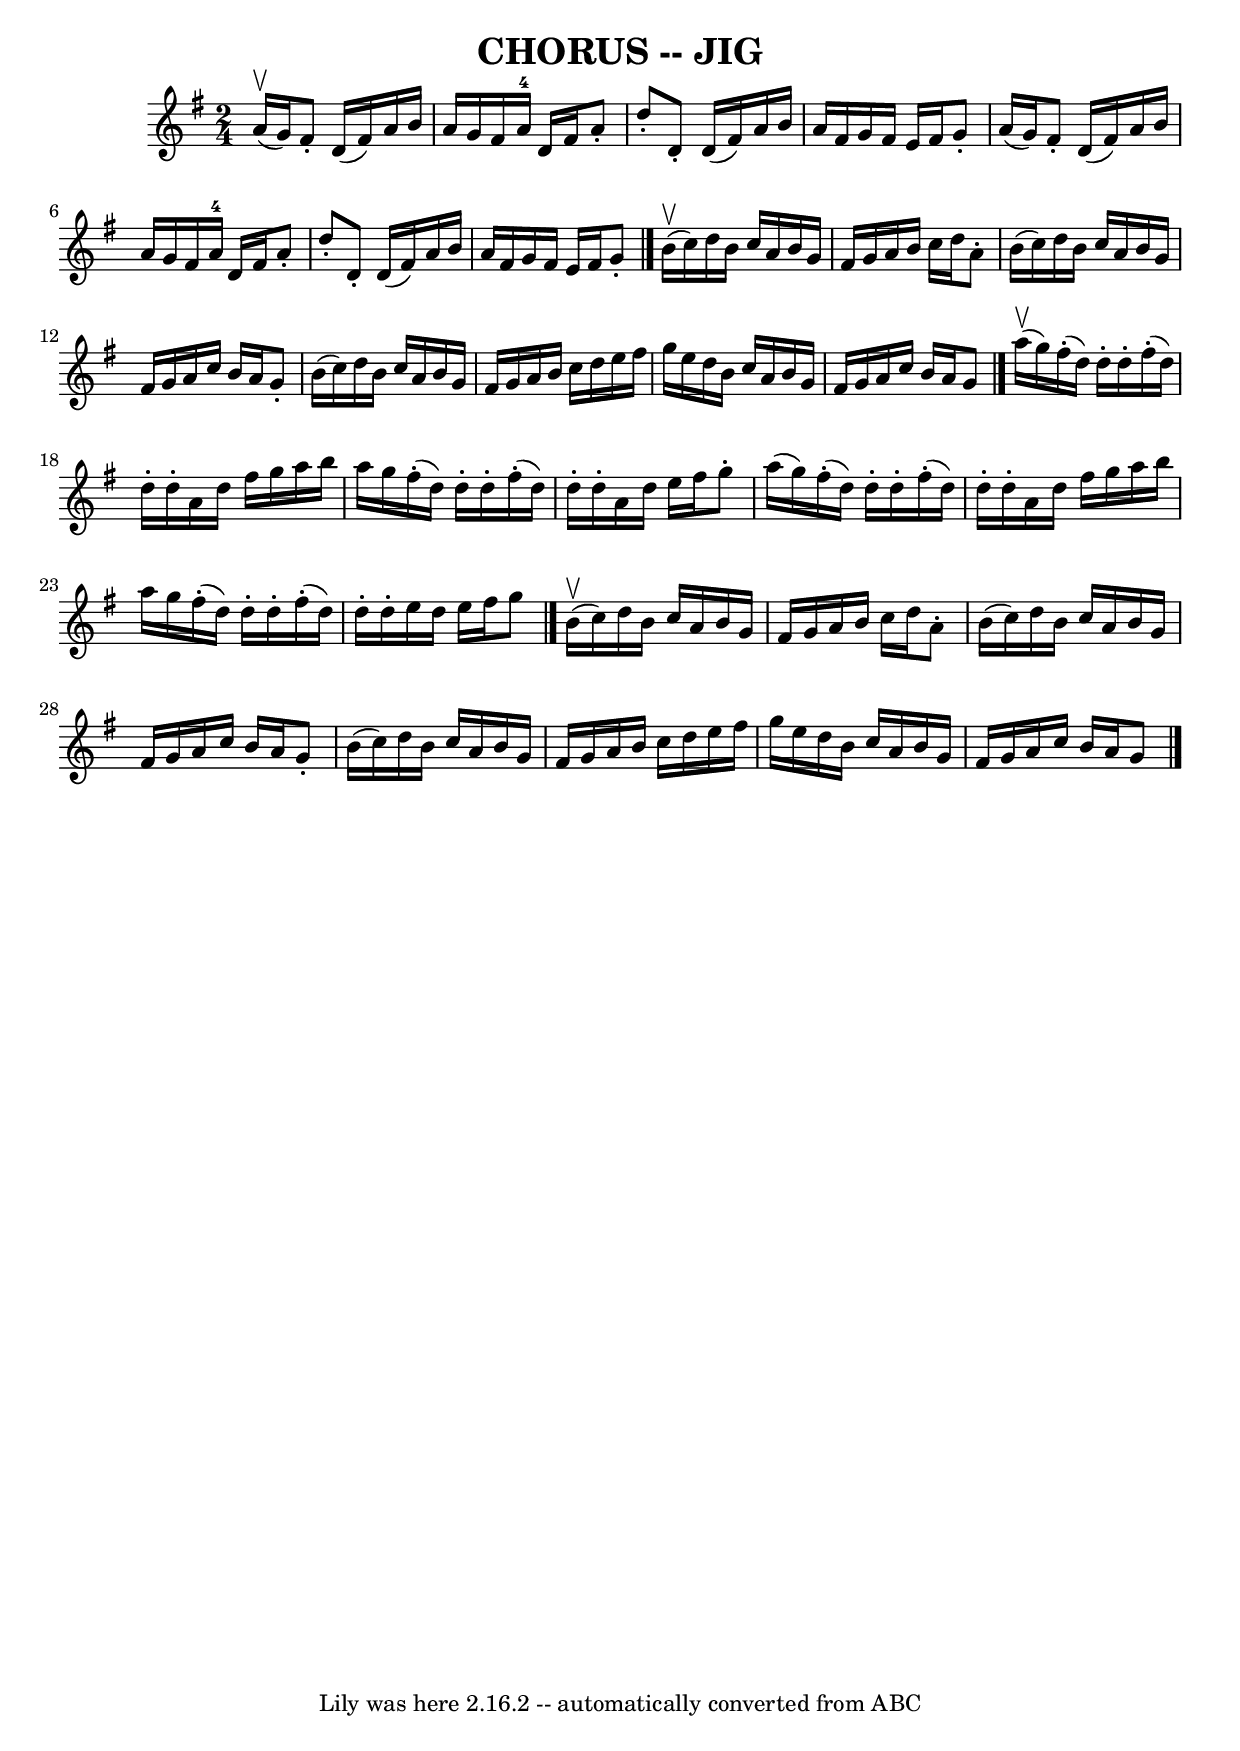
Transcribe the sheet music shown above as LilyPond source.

\version "2.7.40"
\include "Mammoth.ily"
\header {
	%% book = "Ryan's Mammoth Collection of Fiddle Tunes"
	crossRefNumber = "1"
	footnotes = "\\\\\\\\W: CHORUS JIG. -- First couple down the outside, back. Down the centre, back.\\\\W: Turn contra corners. Balance, turn partners to place."
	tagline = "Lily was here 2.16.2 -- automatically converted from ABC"
	title = "CHORUS -- JIG"
}
voicedefault =  {


\time 2/4 \key g \major a'16 (^\upbow g'16)       |
 fis'8 -.  
 d'16 (fis'16) a'16 b'16 a'16 g'16    |
 fis'16    
a'16-4 d'16 fis'16 a'8 -. d''8 -.   |
 d'8 -. d'16 (
fis'16) a'16 b'16 a'16 fis'16    |
 g'16 fis'16    
e'16 fis'16 g'8 -. a'16 (g'16)       |
 fis'8 -. d'16 (
 fis'16) a'16 b'16 a'16 g'16    |
 fis'16 a'16-4   
d'16 fis'16 a'8 -. d''8 -.   |
 d'8 -. d'16 (fis'16)   
a'16 b'16 a'16 fis'16    |
 g'16 fis'16 e'16 fis'16   
 g'8 -.   \bar "|." b'16^\upbow(c''16)       |
 d''16    
b'16 c''16 a'16 b'16 g'16 fis'16 g'16    |
 a'16    
b'16 c''16 d''16 a'8 -. b'16 (c''16)   |
 d''16    
b'16 c''16 a'16 b'16 g'16 fis'16 g'16    |
 a'16    
c''16 b'16 a'16 g'8 -. b'16 (c''16)       |
 d''16    
b'16 c''16 a'16 b'16 g'16 fis'16 g'16    |
 a'16    
b'16 c''16 d''16 e''16 fis''16 g''16 e''16    |
   
d''16 b'16 c''16 a'16 b'16 g'16 fis'16 g'16    |
   
a'16 c''16 b'16 a'16 g'8    \bar "|." a''16 (^\upbow g''16  
-)       |
 fis''16 (-. d''16) d''16 -. d''16 -. fis''16 
(-. d''16) d''16 -. d''16 -.   |
 a'16 d''16 fis''16    
g''16 a''16 b''16 a''16 g''16    |
 fis''16 (-. d''16  
-) d''16 -. d''16 -. fis''16 (-. d''16) d''16 -. d''16 -.   
|
 a'16 d''16 e''16 fis''16 g''8 -. a''16 (g''16)   
    |
 fis''16 (-. d''16) d''16 -. d''16 -. fis''16 (-.  
 d''16) d''16 -. d''16 -.   |
 a'16 d''16 fis''16 g''16 
 a''16 b''16 a''16 g''16    |
 fis''16 (-. d''16)   
d''16 -. d''16 -. fis''16 (-. d''16) d''16 -. d''16 -.   
|
 e''16 d''16 e''16 fis''16 g''8    \bar "|." b'16 
^\upbow(c''16)       |
 d''16 b'16 c''16 a'16 b'16    
g'16 fis'16 g'16    |
 a'16 b'16 c''16 d''16 a'8 -.   
b'16 (c''16)   |
 d''16 b'16 c''16 a'16 b'16 g'16  
 fis'16 g'16    |
 a'16 c''16 b'16 a'16 g'8 -. b'16 (
 c''16)       |
 d''16 b'16 c''16 a'16 b'16 g'16    
fis'16 g'16    |
 a'16 b'16 c''16 d''16 e''16 fis''16 
 g''16 e''16    |
 d''16 b'16 c''16 a'16 b'16 g'16  
 fis'16 g'16    |
 a'16 c''16 b'16 a'16 g'8    
\bar "|."   
}

\score{
    <<

	\context Staff="default"
	{
	    \voicedefault 
	}

    >>
	\layout {
	}
	\midi {}
}
